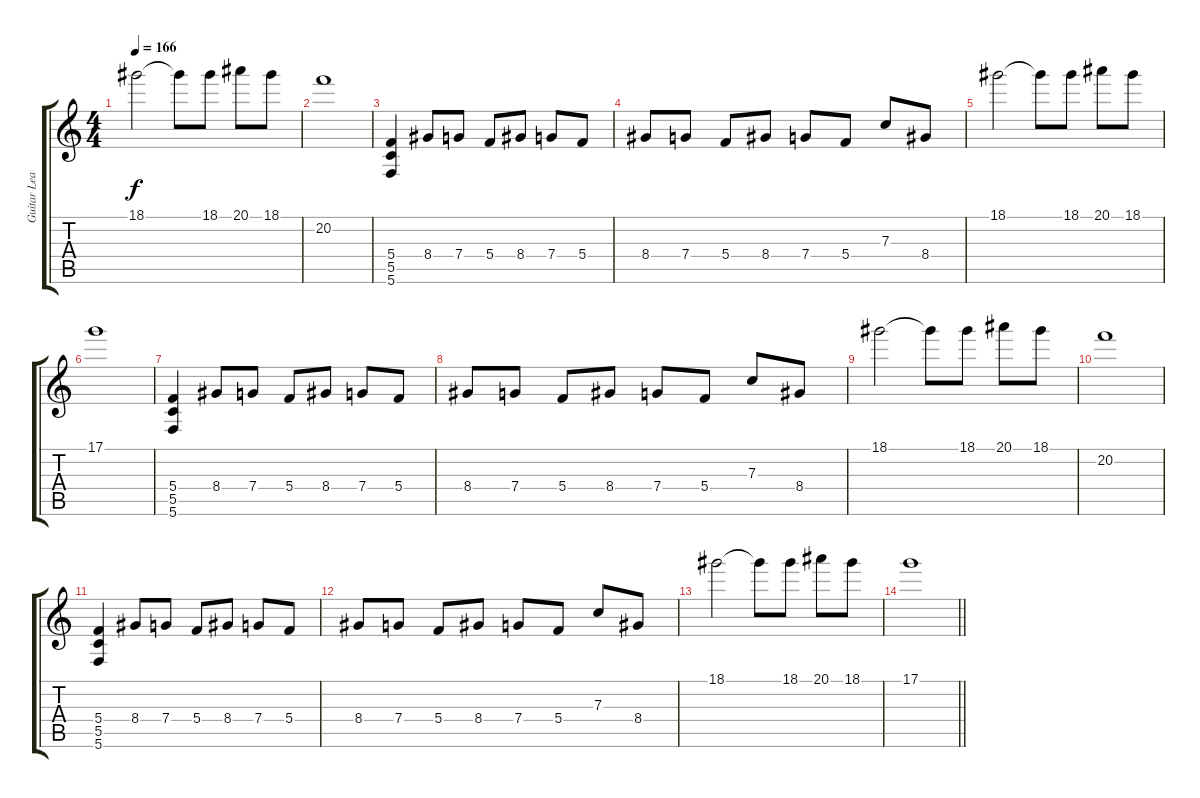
\track ("Guitar Lead" "Guitar Lea") {instrument distortionguitar}
\staff {score tabs}
\tuning (D4 A3 F3 C3 G2 C2) {hide}
\ts (4 4)
\tempo 166
\clef g2
\ks c
18.1.2{dy f} 18.1{t}.8 18.1.8 20.1.8 18.1.8 |
20.2.1 |
(5.4 5.5 5.6).4 8.4.8 7.4.8 5.4.8 8.4.8 7.4.8 5.4.8 |
8.4.8 7.4.8 5.4.8 8.4.8 7.4.8 5.4.8 7.3.8 8.4.8 |
18.1.2 18.1{t}.8 18.1.8 20.1.8 18.1.8 |
17.1.1 |
(5.4 5.5 5.6).4 8.4.8 7.4.8 5.4.8 8.4.8 7.4.8 5.4.8 |
8.4.8 7.4.8 5.4.8 8.4.8 7.4.8 5.4.8 7.3.8 8.4.8 |
18.1.2 18.1{t}.8 18.1.8 20.1.8 18.1.8 |
20.2.1 |
(5.4 5.5 5.6).4 8.4.8 7.4.8 5.4.8 8.4.8 7.4.8 5.4.8 |
8.4.8 7.4.8 5.4.8 8.4.8 7.4.8 5.4.8 7.3.8 8.4.8 |
18.1.2 18.1{t}.8 18.1.8 20.1.8 18.1.8 |
\barLineRight lightlight
17.1.1
